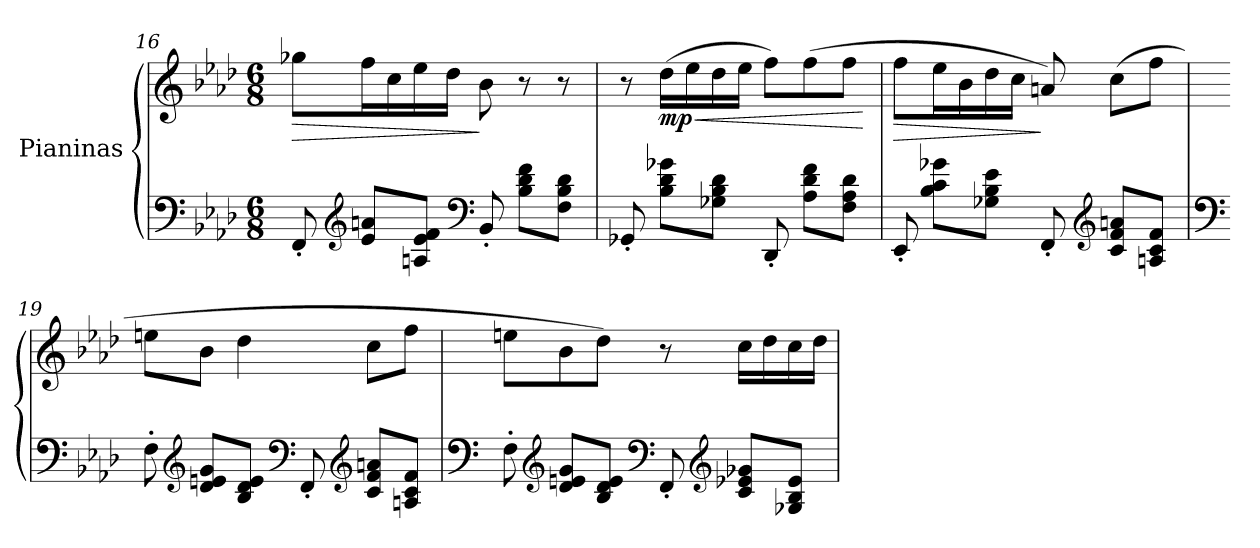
**kern	**kern	**dynam
*part1	*part1	*part1
*staff2	*staff1	*staff1/2
*I"Pianinas	*	*
!!LO:LB:g=z
*clefF4	*clefG2	*
*k[b-e-a-d-]	*k[b-e-a-d-]	*
*M6/8	*M6/8	*
=16	=16	=16
!	!	!LO:HP:b
8FF'/	8gg-X\L	>
*clefG2	*	*
8e-/ 8an/L	16ff\L	.
.	16cc\	.
8An/ 8e-/ 8f/J	16ee-\	.
.	16dd-\JJ	.
*clefF4	*	*
8BB-'/	8b-\	]
8B-\ 8d-\ 8f\L	8r	.
8F\ 8B-\ 8d-\J	8r	.
=17	=17	=17
8GG-X'/	8r	.
!	!	!LO:HP:b
!	!	!LO:DY:n=1:b
8B-\ 8d-\ 8g-X\L	(>16dd-\LL	< mp
.	16ee-\	.
8G-X\ 8B-\ 8d-\J	16dd-\	.
.	16ee-\JJ	.
8DD-'/	8ff\L)	.
8A-\ 8d-\ 8f\L	(>8ff\	.
8F\ 8A-\ 8d-\J	8ff\J	.
.	.	[
=18	=18	=18
!	!	!LO:HP:b
8EE-'/	8ff\L	>
8B-\ 8c\ 8g-X\L	16ee-\L	.
.	16b-\	.
8G-X\ 8B-\ 8e-\J	16dd-\	.
.	16cc\JJ	.
8FF'/	8an/)	]
*clefG2	*	*
8c/ 8f/ 8an/L	(>8cc\L	.
8An/ 8c/ 8f/J	8ff\J	.
!!LO:LB:g=z
=19	=19	=19
*clefF4	*	*
8F'\	8een\L	.
*clefG2	*	*
8d-/ 8en/ 8g/L	8b-\J	.
8B-/ 8d-/ 8e/J	4dd-\	.
*clefF4	*	*
8FF'/	.	.
*clefG2	*	*
8c/ 8f/ 8an/L	8cc\L	.
8An/ 8c/ 8f/J	8ff\J	.
=20	=20	=20
*clefF4	*	*
8F'\	8een\L	.
*clefG2	*	*
8d-/ 8en/ 8g/L	8b-\	.
8B-/ 8d-/ 8e/J	8dd-\J)	.
*clefF4	*	*
8FF'/	8r	.
*clefG2	*	*
8c/ 8e-X/ 8g-X/L	16cc\LL	.
.	16dd-\	.
8G-X/ 8B-/ 8e-/J	16cc\	.
.	16dd-\JJ	.
=	=	=
*-	*-	*-
